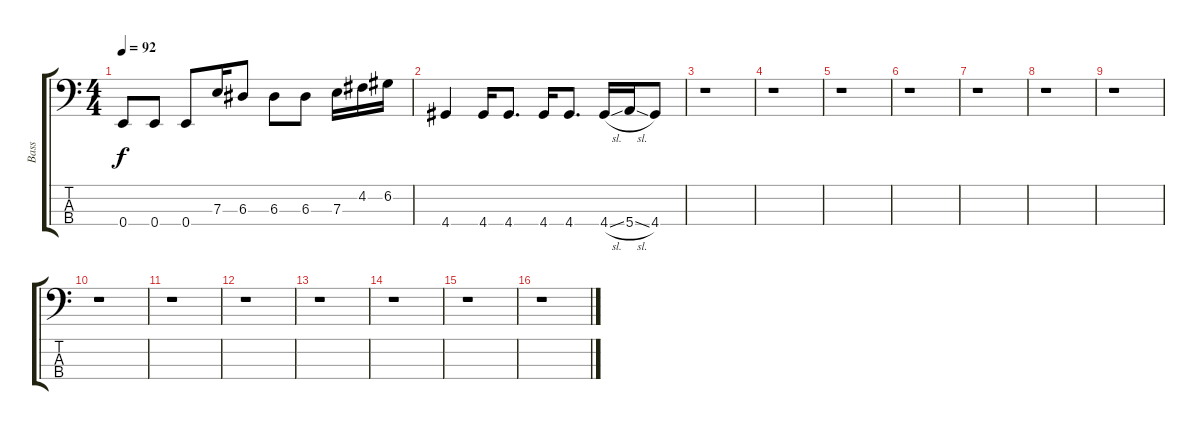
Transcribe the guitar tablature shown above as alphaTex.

\track ("Bass" "Bass") {instrument electricbasspick}
\staff {score tabs}
\tuning (G2 D2 A1 E1) {hide}
\ts (4 4)
\tempo 92
\clef f4
\ks c
0.4.8{dy f} 0.4.8 0.4.8 7.3.16 6.3.8 6.3.8 6.3.8 7.3.16 4.2.16 6.2.16 |
4.4.4 4.4.16 4.4.8{d} 4.4.16 4.4.8{d} 4.4{sl}.16 5.4{sl}.16 4.4.8 |
r.1 |
r.1 |
r.1 |
r.1 |
r.1 |
r.1 |
r.1 |
r.1 |
r.1 |
r.1 |
r.1 |
r.1 |
r.1 |
r.1
